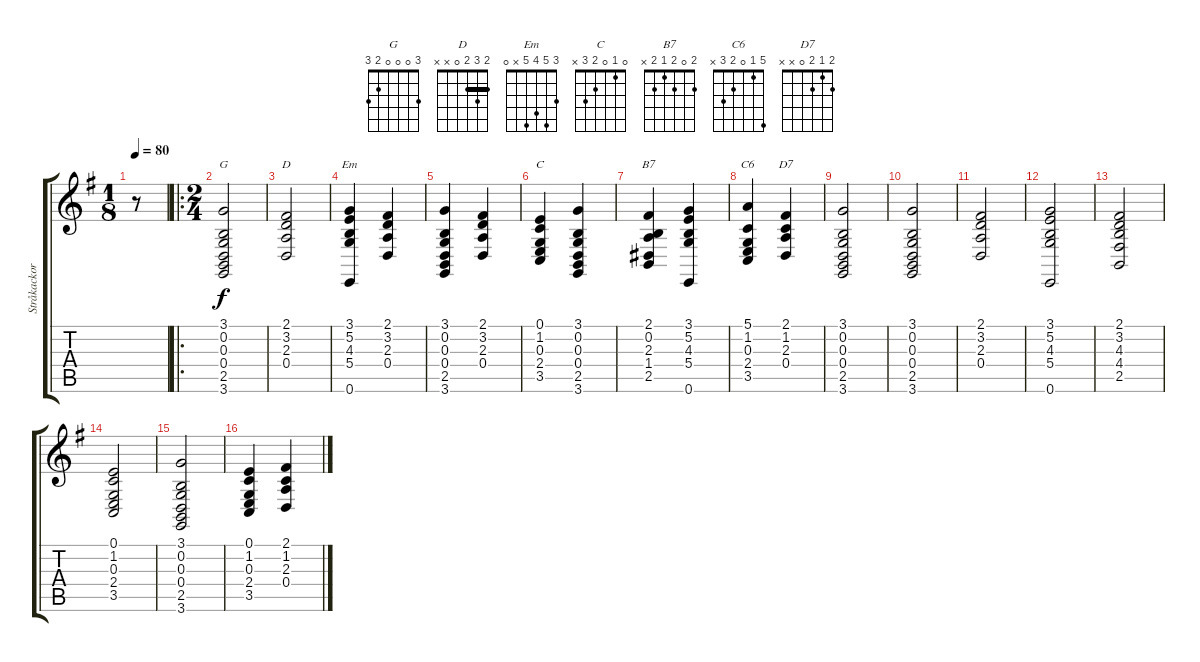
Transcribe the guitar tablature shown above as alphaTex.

\track ("Stråkackord" "Stråkackor") {instrument stringensemble1}
\staff {score tabs}
\tuning (E4 B3 G3 D3 A2 E2) {hide}
\chord ("G" 3 0 0 0 2 3)
\chord ("D" 2 3 2 0 x x) {barre 2}
\chord ("Em" 3 5 4 5 x 0)
\chord ("C" 0 1 0 2 3 x)
\chord ("B7" 2 0 2 1 2 x)
\chord ("C6" 5 1 0 2 3 x)
\chord ("D7" 2 1 2 0 x x)
\ts (1 8)
\tempo 80
\clef g2
\ks g
r.8{dy f instrument stringensemble1} |
\ro
\ts (2 4)
(3.1 0.2 0.3 0.4 2.5 3.6).2{ch "G"} |
(2.1 3.2 2.3 0.4).2{ch "D"} |
(3.1 5.2 4.3 5.4 0.6).4{ch "Em"} (2.1 3.2 2.3 0.4).4 |
(3.1 0.2 0.3 0.4 2.5 3.6).4 (2.1 3.2 2.3 0.4).4 |
(0.1 1.2 0.3 2.4 3.5).4{ch "C"} (3.1 0.2 0.3 0.4 2.5 3.6).4 |
(2.1 0.2 2.3 1.4 2.5).4{ch "B7"} (3.1 5.2 4.3 5.4 0.6).4 |
(5.1 1.2 0.3 2.4 3.5).4{ch "C6"} (2.1 1.2 2.3 0.4).4{ch "D7"} |
(3.1 0.2 0.3 0.4 2.5 3.6).2 |
(3.1 0.2 0.3 0.4 2.5 3.6).2 |
(2.1 3.2 2.3 0.4).2 |
(3.1 5.2 4.3 5.4 0.6).2 |
(2.1 3.2 4.3 4.4 2.5).2 |
(0.1 1.2 0.3 2.4 3.5).2 |
(3.1 0.2 0.3 0.4 2.5 3.6).2 |
(0.1 1.2 0.3 2.4 3.5).4 (2.1 1.2 2.3 0.4).4
